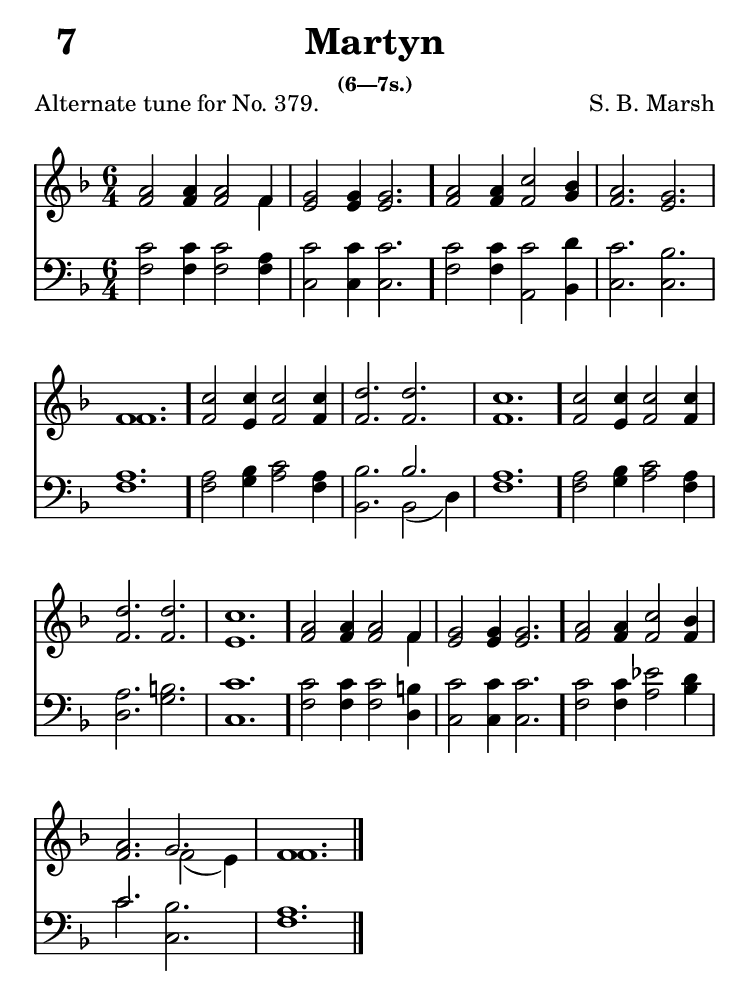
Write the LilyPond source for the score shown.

\include "common/global.ily"
\paper {
  \include "common/paper-additional.ily"
  ragged-last-bottom = ##t
  ragged-last = ##t
  % shrink space before markup verses to fit previous hymn on same page
  score-markup-spacing.padding = #1.8
  score-markup-spacing.basic-distance = #1.8
}

\header{
  hymnnumber = "7"
  tunename = "Martyn"
  meter = "6—7s." % original has 7. 7. 7. 7. D but this tune has only six lines (whereas the alternate song 379 is only 7. 7. 7. 7.)
  composer = "S. B. Marsh"
  alternate = \markup { "Alternate tune for No. 379." }
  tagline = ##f
}

global = {
  \include "common/overrides.ily"
  \override Staff.TimeSignature.style = #'numbered
  \time 6/4
  \override Score.MetronomeMark.transparent = ##t % hide all fermata changes too
  \tempo 2.=60
  \key f \major
  \autoBeamOff
}

notesSoprano = {
\global
\relative c'' {

  a2 a4 a2 f4 | g2 g4 g2. | \bar "."
  a2 a4 c2 bes4 | a2. g2. | f1. | \bar "."
  c'2 c4 c2 c4 | d2. d2. | c1. | \bar "."
  c2 c4 c2 c4 | d2. d2. | c1. | \bar "."
  a2 a4 a2 f4 | g2 g4 g2. | \bar "."
  a2 a4 c2 bes4 | a2. g2. | f1. | \bar "|."

}
}

notesAlto = {
\global
\relative e' {

  f2 f4 f2 f4 | e2 e4 e2. |
  f2 f4 f2 g4 | f2. e2. | f1. |
  f2 e4 f2 f4 | f2. f2. | f1. |
  f2 e4 f2 f4 | f2. f2. | e1. |
  f2 f4 f2 f4 | e2 e4 e2. |
  f2 f4 f2 f4 | f2. f2( e4) | f1. |

}
}

notesTenor = {
\global
\relative a {

  c2 c4 c2 a4 | c2 c4 c2. |
  c2 c4 c2 d4 | c2. bes2. | a1. |
  a2 bes4 c2 a4 | bes2. bes2. | a1. |
  a2 bes4 c2 a4 | a2. b2. | c1. |
  c2 c4 c2 b4 | c2 c4 c2. |
  c2 c4 ees2 d4 | c2. bes2. | a1. |

}
}

notesBass = {
\global
\relative f {

  f2 f4 f2 f4 | c2 c4 c2. |
  f2 f4 a,2 bes4 | c2. c2. | f1. |
  f2 g4 a2 f4 | bes,2. bes2( d4) | f1. |
  f2 g4 a2 f4 | d2. g2. | c,1. |
  f2 f4 f2 d4 | c2 c4 c2. |
  f2 f4 a2 bes4 | c2. c,2. | f1. |

}
}

\score {
  \context ChoirStaff <<
    \context Staff = upper <<
      \set Staff.autoBeaming = ##f
      \set ChoirStaff.systemStartDelimiter = #'SystemStartBar
      \set ChoirStaff.printPartCombineTexts = ##f
      \partcombine #'(2 . 11) \notesSoprano \notesAlto
    >>
    \context Staff = men <<
      \set Staff.autoBeaming = ##f
      \clef bass
      \set ChoirStaff.printPartCombineTexts = ##f
      \partcombine #'(2 . 11) \notesTenor \notesBass
    >>
  >>
  \layout {
    \include "common/layout.ily"
  }
  #(cond ((ly:get-option 'eog-midi-permitted) #{ \midi{
    \include "common/midi.ily"
  } #}))
}

\version "2.19.49"  % necessary for upgrading to future LilyPond versions.

% vi:set et ts=2 sw=2 ai nocindent syntax=lilypond:
